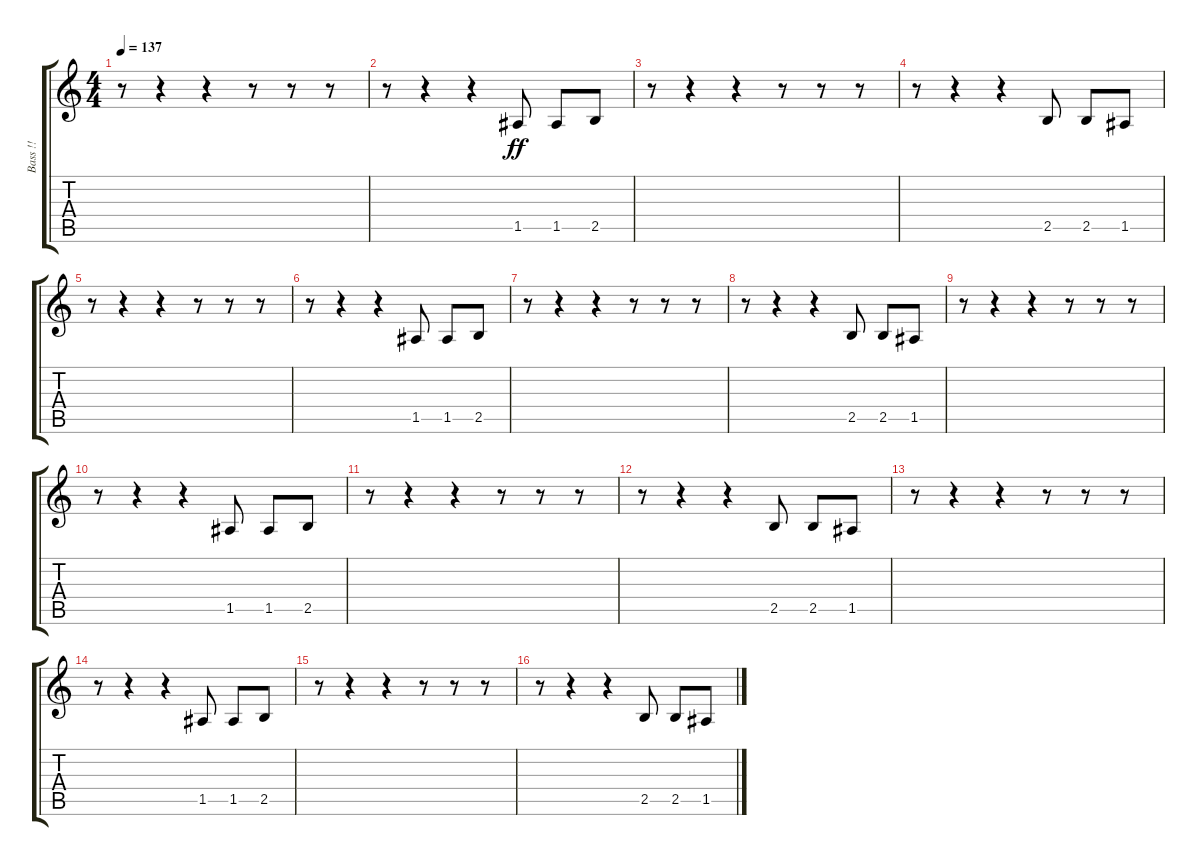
\track ("Bass !!" "Bass !!") {instrument electricbassfinger}
\staff {score tabs}
\tuning (E4 B3 G3 D3 A2 E2) {hide}
\ts (4 4)
\tempo 137
\clef g2
\ks c
r.8{dy ff} r.4 r.4 r.8 r.8 r.8 |
r.8 r.4 r.4 1.5.8 1.5.8 2.5.8 |
r.8 r.4 r.4 r.8 r.8 r.8 |
r.8 r.4 r.4 2.5.8 2.5.8 1.5.8 |
r.8 r.4 r.4 r.8 r.8 r.8 |
r.8 r.4 r.4 1.5.8 1.5.8 2.5.8 |
r.8 r.4 r.4 r.8 r.8 r.8 |
r.8 r.4 r.4 2.5.8 2.5.8 1.5.8 |
r.8 r.4 r.4 r.8 r.8 r.8 |
r.8 r.4 r.4 1.5.8 1.5.8 2.5.8 |
r.8 r.4 r.4 r.8 r.8 r.8 |
r.8 r.4 r.4 2.5.8 2.5.8 1.5.8 |
r.8 r.4 r.4 r.8 r.8 r.8 |
r.8 r.4 r.4 1.5.8 1.5.8 2.5.8 |
r.8 r.4 r.4 r.8 r.8 r.8 |
r.8 r.4 r.4 2.5.8 2.5.8 1.5.8
